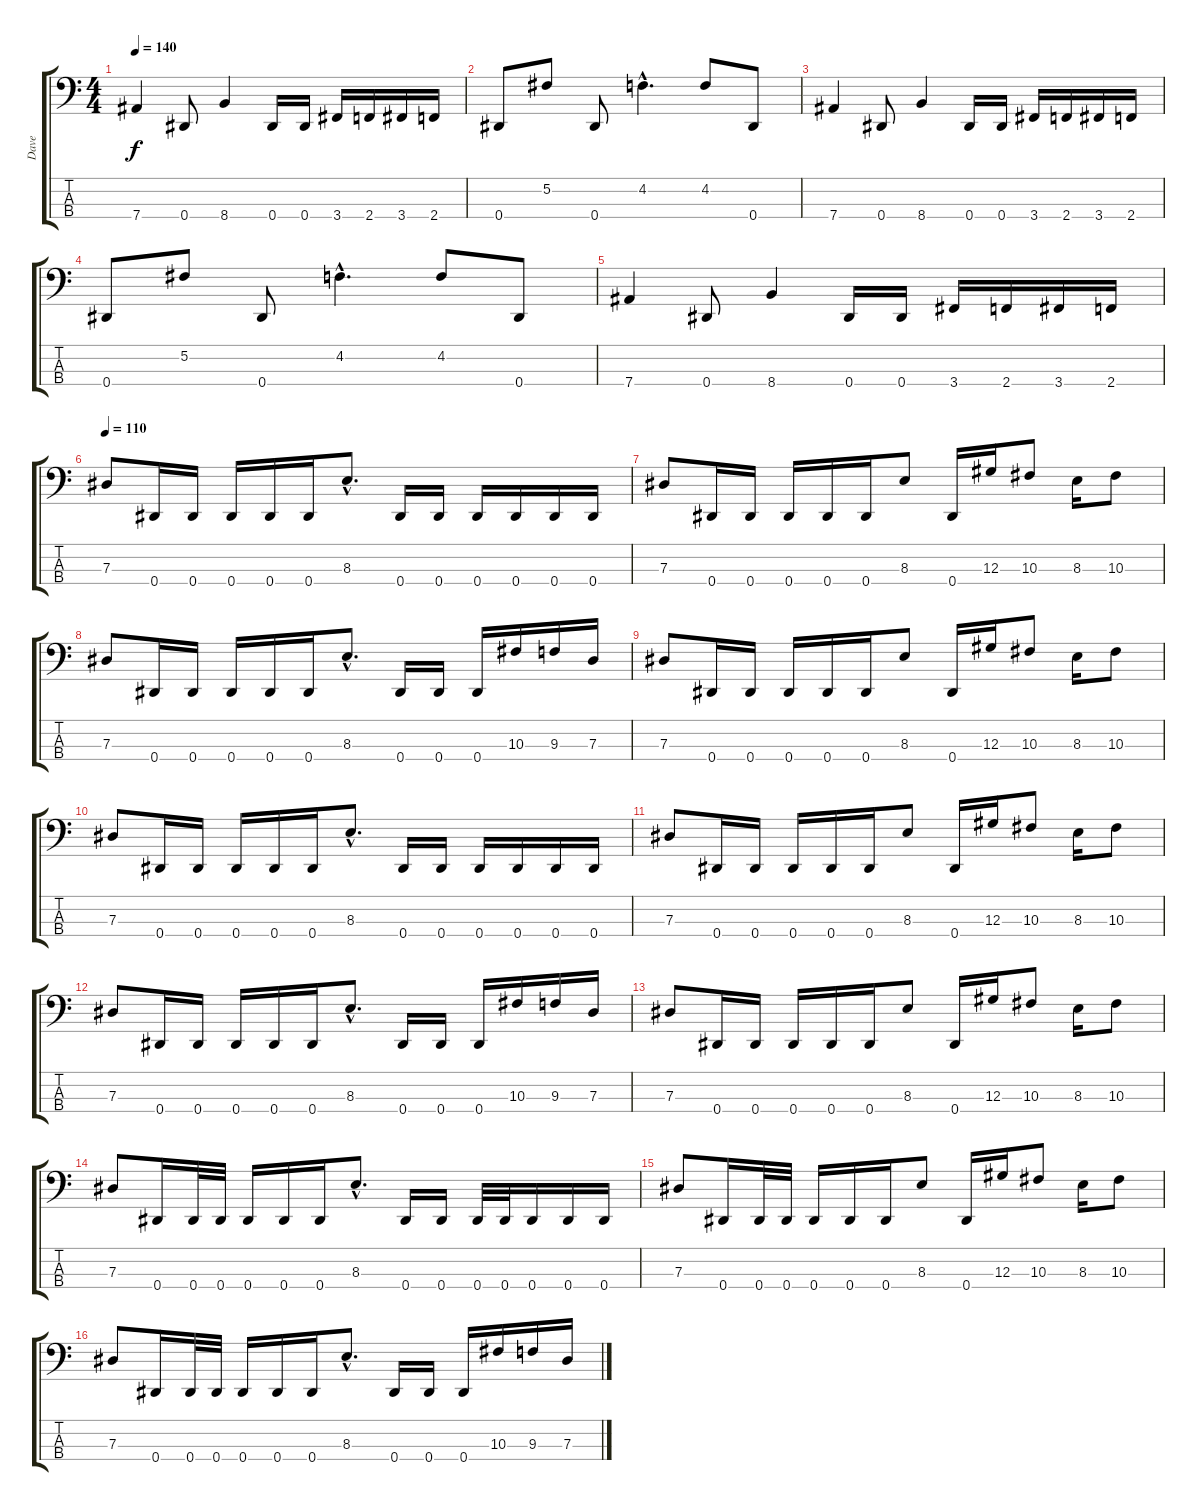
\track ("Dave" "Dave") {instrument electricbasspick}
\staff {score tabs}
\tuning (Gb2 Db2 Ab1 Eb1) {hide}
\ts (4 4)
\tempo 140
\clef f4
\ks c
7.4.4{dy f} 0.4.8 8.4.4 0.4.16 0.4.16 3.4.16 2.4.16 3.4.16 2.4.16 |
0.4.8 5.2.8 0.4.8 4.2{hac}.4{d} 4.2.8 0.4.8 |
7.4.4 0.4.8 8.4.4 0.4.16 0.4.16 3.4.16 2.4.16 3.4.16 2.4.16 |
0.4.8 5.2.8 0.4.8 4.2{hac}.4{d} 4.2.8 0.4.8 |
7.4.4 0.4.8 8.4.4 0.4.16 0.4.16 3.4.16 2.4.16 3.4.16 2.4.16 |
\tempo 110
7.3.8 0.4.16 0.4.16 0.4.16 0.4.16 0.4.16 8.3{hac}.8{d} 0.4.16 0.4.16 0.4.16 0.4.16 0.4.16 0.4.16 |
7.3.8 0.4.16 0.4.16 0.4.16 0.4.16 0.4.16 8.3.8 0.4.16 12.3.16 10.3.8 8.3.16 10.3.8 |
7.3.8 0.4.16 0.4.16 0.4.16 0.4.16 0.4.16 8.3{hac}.8{d} 0.4.16 0.4.16 0.4.16 10.3.16 9.3.16 7.3.16 |
7.3.8 0.4.16 0.4.16 0.4.16 0.4.16 0.4.16 8.3.8 0.4.16 12.3.16 10.3.8 8.3.16 10.3.8 |
7.3.8 0.4.16 0.4.16 0.4.16 0.4.16 0.4.16 8.3{hac}.8{d} 0.4.16 0.4.16 0.4.16 0.4.16 0.4.16 0.4.16 |
7.3.8 0.4.16 0.4.16 0.4.16 0.4.16 0.4.16 8.3.8 0.4.16 12.3.16 10.3.8 8.3.16 10.3.8 |
7.3.8 0.4.16 0.4.16 0.4.16 0.4.16 0.4.16 8.3{hac}.8{d} 0.4.16 0.4.16 0.4.16 10.3.16 9.3.16 7.3.16 |
7.3.8 0.4.16 0.4.16 0.4.16 0.4.16 0.4.16 8.3.8 0.4.16 12.3.16 10.3.8 8.3.16 10.3.8 |
7.3.8 0.4.16 0.4.32 0.4.32 0.4.16 0.4.16 0.4.16 8.3{hac}.8{d} 0.4.16 0.4.16 0.4.32 0.4.32 0.4.16 0.4.16 0.4.16 |
7.3.8 0.4.16 0.4.32 0.4.32 0.4.16 0.4.16 0.4.16 8.3.8 0.4.16 12.3.16 10.3.8 8.3.16 10.3.8 |
7.3.8 0.4.16 0.4.32 0.4.32 0.4.16 0.4.16 0.4.16 8.3{hac}.8{d} 0.4.16 0.4.16 0.4.16 10.3.16 9.3.16 7.3.16
